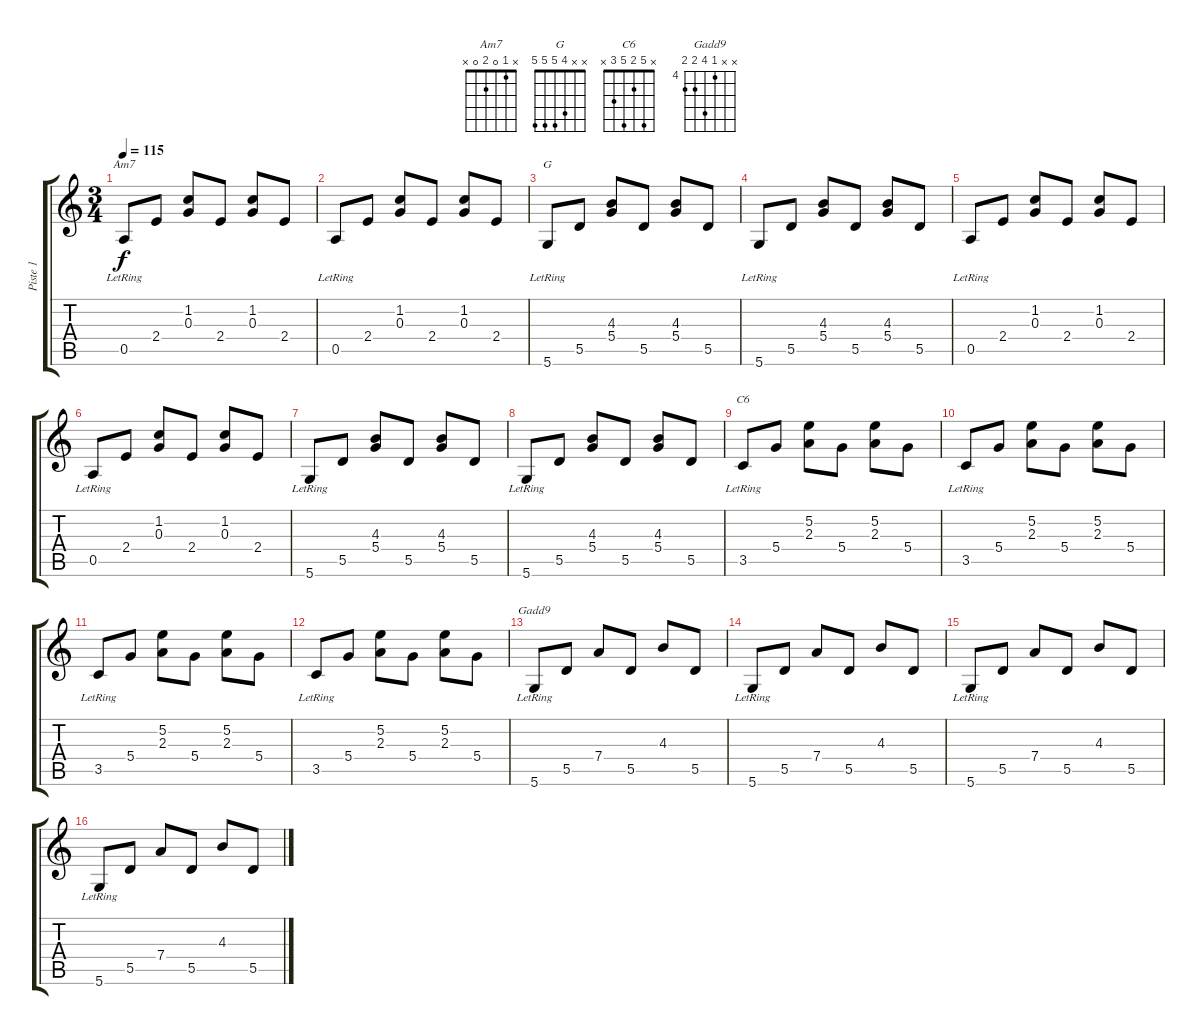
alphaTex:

\track ("Piste 1" "Piste 1") {instrument acousticguitarsteel}
\staff {score tabs}
\tuning (E4 B3 G3 D3 A2 D2) {hide}
\chord ("Am7" x 1 0 2 0 x)
\chord ("G" x x 4 5 5 5)
\chord ("C6" x 5 2 5 3 x)
\chord ("Gadd9" x x 4 7 5 5) {firstfret 4}
\ts (3 4)
\tempo 115
\clef g2
\ks c
0.5{lr}.8{ch "Am7" dy f} 2.4.8 (1.2 0.3).8 2.4.8 (1.2 0.3).8 2.4.8 |
0.5{lr}.8 2.4.8 (1.2 0.3).8 2.4.8 (1.2 0.3).8 2.4.8 |
5.6{lr}.8{ch "G"} 5.5.8 (4.3 5.4).8 5.5.8 (4.3 5.4).8 5.5.8 |
5.6{lr}.8 5.5.8 (4.3 5.4).8 5.5.8 (4.3 5.4).8 5.5.8 |
0.5{lr}.8 2.4.8 (1.2 0.3).8 2.4.8 (1.2 0.3).8 2.4.8 |
0.5{lr}.8 2.4.8 (1.2 0.3).8 2.4.8 (1.2 0.3).8 2.4.8 |
5.6{lr}.8 5.5.8 (4.3 5.4).8 5.5.8 (4.3 5.4).8 5.5.8 |
5.6{lr}.8 5.5.8 (4.3 5.4).8 5.5.8 (4.3 5.4).8 5.5.8 |
3.5{lr}.8{ch "C6"} 5.4.8 (5.2 2.3).8 5.4.8 (5.2 2.3).8 5.4.8 |
3.5{lr}.8 5.4.8 (5.2 2.3).8 5.4.8 (5.2 2.3).8 5.4.8 |
3.5{lr}.8 5.4.8 (5.2 2.3).8 5.4.8 (5.2 2.3).8 5.4.8 |
3.5{lr}.8 5.4.8 (5.2 2.3).8 5.4.8 (5.2 2.3).8 5.4.8 |
5.6{lr}.8{ch "Gadd9"} 5.5.8 7.4.8 5.5.8 4.3.8 5.5.8 |
5.6{lr}.8 5.5.8 7.4.8 5.5.8 4.3.8 5.5.8 |
5.6{lr}.8 5.5.8 7.4.8 5.5.8 4.3.8 5.5.8 |
5.6{lr}.8 5.5.8 7.4.8 5.5.8 4.3.8 5.5.8
